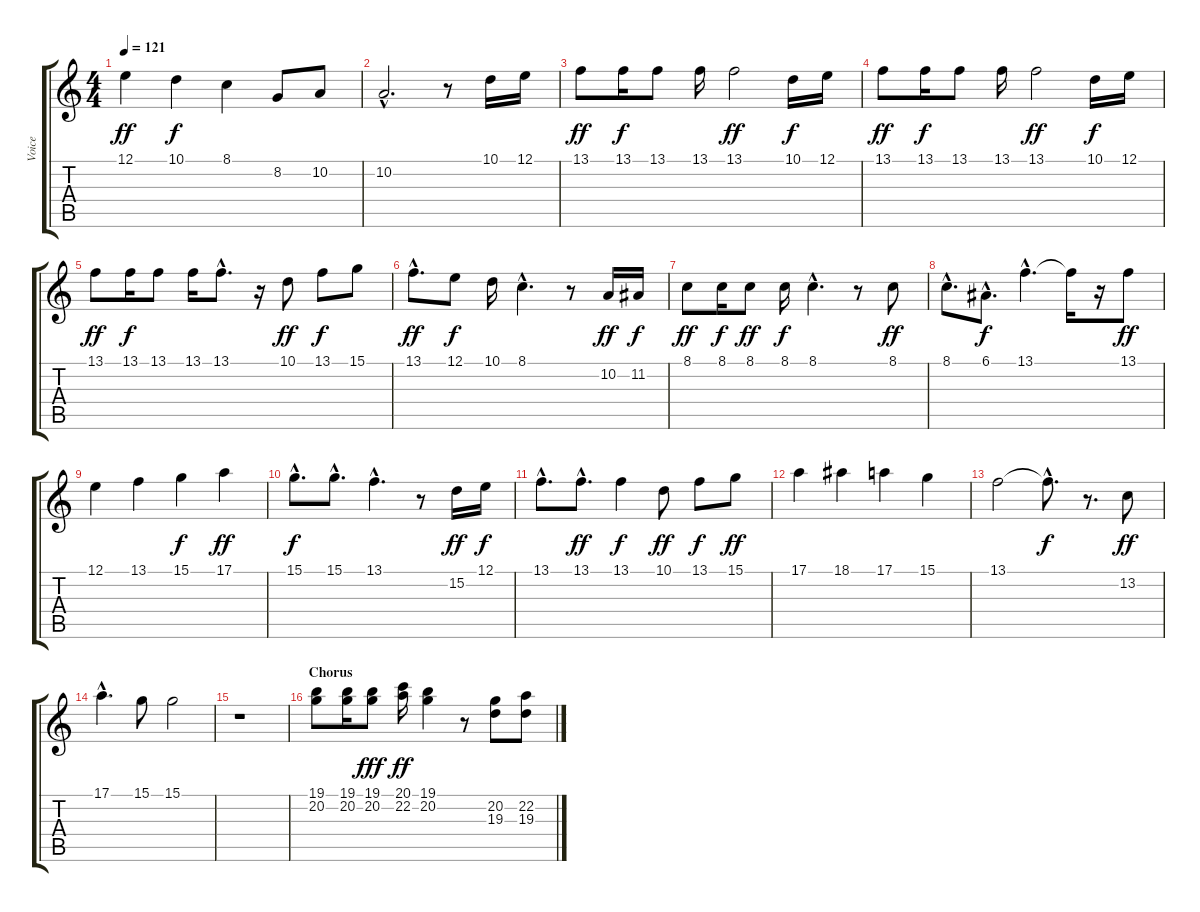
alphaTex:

\track ("Voice" "Voice") {instrument flute}
\staff {score tabs}
\tuning (E4 B3 G3 D3 A2 E2) {hide}
\ts (4 4)
\tempo 121
\clef g2
\ks c
12.1.4{dy ff} 10.1.4{dy f} 8.1.4 8.2.8 10.2.8 |
10.2{hac}.2{d} r.8 10.1.16 12.1.16 |
13.1.8{dy ff} 13.1.16{dy f} 13.1.8 13.1.16 13.1.2{dy ff} 10.1.16{dy f} 12.1.16 |
13.1.8{dy ff} 13.1.16{dy f} 13.1.8 13.1.16 13.1.2{dy ff} 10.1.16{dy f} 12.1.16 |
13.1.8{dy ff} 13.1.16{dy f} 13.1.8 13.1.16 13.1{hac}.8{d} r.16 10.1.8{dy ff} 13.1.8{dy f} 15.1.8 |
13.1{hac}.8{d dy ff} 12.1.8{dy f} 10.1.16 8.1{hac}.4{d} r.8 10.2.16{dy ff} 11.2.16{dy f} |
8.1.8{dy ff} 8.1.16{dy f} 8.1.8{dy ff} 8.1.16{dy f} 8.1{hac}.4{d} r.8 8.1.8{dy ff} |
8.1{hac}.8{d} 6.1{hac}.8{d dy f} 13.1{hac}.4{d} 13.1{t}.16 r.16 13.1.8{dy ff} |
12.1.4 13.1.4 15.1.4{dy f} 17.1.4{dy ff} |
15.1{hac}.8{d dy f} 15.1{hac}.8{d} 13.1{hac}.4{d} r.8 15.2.16{dy ff} 12.1.16{dy f} |
13.1{hac}.8{d} 13.1{hac}.8{d dy ff} 13.1.4{dy f} 10.1.8{dy ff} 13.1.8{dy f} 15.1.8{dy ff} |
17.1.4 18.1.4 17.1.4 15.1.4 |
13.1.2 13.1{hac t}.8{d dy f} r.8{d} 13.2.8{dy ff} |
17.1{hac}.4{d} 15.1.8 15.1.2 |
r.1 |
\section ("" "Chorus")
(19.1 20.2).8 (19.1 20.2).16 (19.1 20.2).8{dy fff} (20.1 22.2).16{dy ff} (19.1 20.2).4 r.8 (20.2 19.3).8 (22.2 19.3).8
